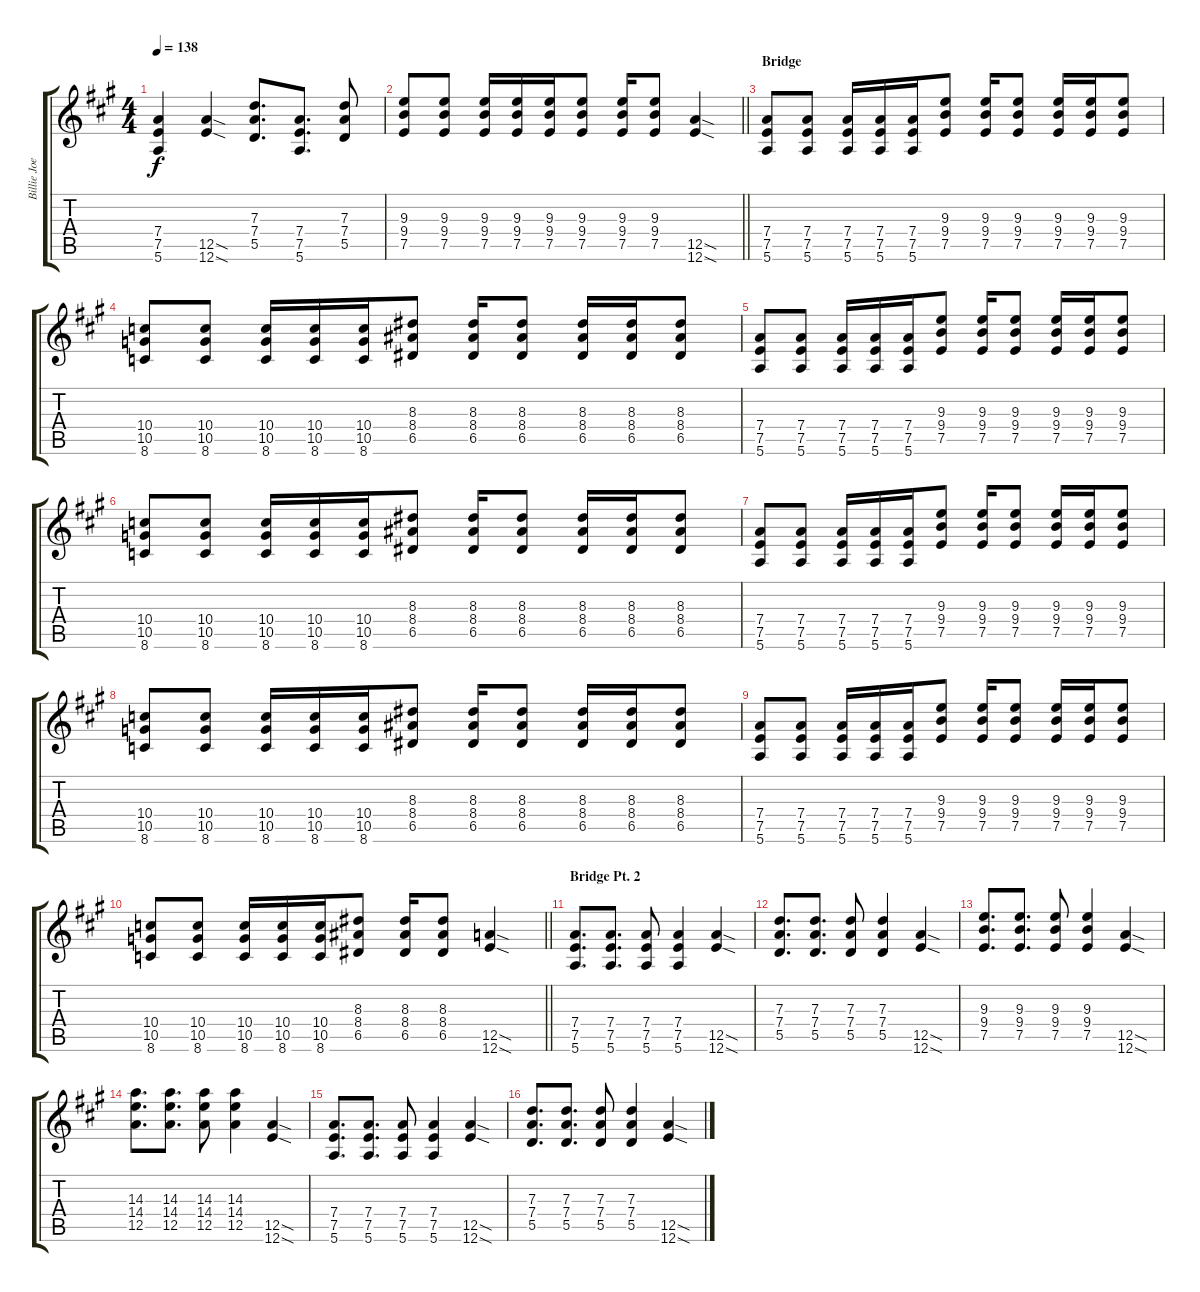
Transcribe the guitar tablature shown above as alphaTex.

\track ("Billie Joe Lead" "Billie Joe") {instrument overdrivenguitar}
\staff {score tabs}
\tuning (E4 B3 G3 D3 A2 E2) {hide}
\ts (4 4)
\tempo 138
\clef g2
\ks a
(7.4 7.5 5.6).4{dy f} (12.5{sod} 12.6{sod}).4 (7.3 7.4 5.5).8{d} (7.4 7.5 5.6).8{d} (7.3 7.4 5.5).8 |
\barLineRight lightlight
(9.3 9.4 7.5).8 (9.3 9.4 7.5).8 (9.3 9.4 7.5).16 (9.3 9.4 7.5).16 (9.3 9.4 7.5).16 (9.3 9.4 7.5).8 (9.3 9.4 7.5).16 (9.3 9.4 7.5).8 (12.5{sod} 12.6{sod}).4 |
\section ("" "Bridge")
(7.4 7.5 5.6).8 (7.4 7.5 5.6).8 (7.4 7.5 5.6).16 (7.4 7.5 5.6).16 (7.4 7.5 5.6).16 (9.3 9.4 7.5).8 (9.3 9.4 7.5).16 (9.3 9.4 7.5).8 (9.3 9.4 7.5).16 (9.3 9.4 7.5).16 (9.3 9.4 7.5).8 |
(10.4 10.5 8.6).8 (10.4 10.5 8.6).8 (10.4 10.5 8.6).16 (10.4 10.5 8.6).16 (10.4 10.5 8.6).16 (8.3 8.4 6.5).8 (8.3 8.4 6.5).16 (8.3 8.4 6.5).8 (8.3 8.4 6.5).16 (8.3 8.4 6.5).16 (8.3 8.4 6.5).8 |
(7.4 7.5 5.6).8 (7.4 7.5 5.6).8 (7.4 7.5 5.6).16 (7.4 7.5 5.6).16 (7.4 7.5 5.6).16 (9.3 9.4 7.5).8 (9.3 9.4 7.5).16 (9.3 9.4 7.5).8 (9.3 9.4 7.5).16 (9.3 9.4 7.5).16 (9.3 9.4 7.5).8 |
(10.4 10.5 8.6).8 (10.4 10.5 8.6).8 (10.4 10.5 8.6).16 (10.4 10.5 8.6).16 (10.4 10.5 8.6).16 (8.3 8.4 6.5).8 (8.3 8.4 6.5).16 (8.3 8.4 6.5).8 (8.3 8.4 6.5).16 (8.3 8.4 6.5).16 (8.3 8.4 6.5).8 |
(7.4 7.5 5.6).8 (7.4 7.5 5.6).8 (7.4 7.5 5.6).16 (7.4 7.5 5.6).16 (7.4 7.5 5.6).16 (9.3 9.4 7.5).8 (9.3 9.4 7.5).16 (9.3 9.4 7.5).8 (9.3 9.4 7.5).16 (9.3 9.4 7.5).16 (9.3 9.4 7.5).8 |
(10.4 10.5 8.6).8 (10.4 10.5 8.6).8 (10.4 10.5 8.6).16 (10.4 10.5 8.6).16 (10.4 10.5 8.6).16 (8.3 8.4 6.5).8 (8.3 8.4 6.5).16 (8.3 8.4 6.5).8 (8.3 8.4 6.5).16 (8.3 8.4 6.5).16 (8.3 8.4 6.5).8 |
(7.4 7.5 5.6).8 (7.4 7.5 5.6).8 (7.4 7.5 5.6).16 (7.4 7.5 5.6).16 (7.4 7.5 5.6).16 (9.3 9.4 7.5).8 (9.3 9.4 7.5).16 (9.3 9.4 7.5).8 (9.3 9.4 7.5).16 (9.3 9.4 7.5).16 (9.3 9.4 7.5).8 |
\barLineRight lightlight
(10.4 10.5 8.6).8 (10.4 10.5 8.6).8 (10.4 10.5 8.6).16 (10.4 10.5 8.6).16 (10.4 10.5 8.6).16 (8.3 8.4 6.5).8 (8.3 8.4 6.5).16 (8.3 8.4 6.5).8 (12.5{sod} 12.6{sod}).4 |
\section ("" "Bridge Pt. 2")
(7.4 7.5 5.6).8{d} (7.4 7.5 5.6).8{d} (7.4 7.5 5.6).8 (7.4 7.5 5.6).4 (12.5{sod} 12.6{sod}).4 |
(7.3 7.4 5.5).8{d} (7.3 7.4 5.5).8{d} (7.3 7.4 5.5).8 (7.3 7.4 5.5).4 (12.5{sod} 12.6{sod}).4 |
(9.3 9.4 7.5).8{d} (9.3 9.4 7.5).8{d} (9.3 9.4 7.5).8 (9.3 9.4 7.5).4 (12.5{sod} 12.6{sod}).4 |
(14.3 14.4 12.5).8{d} (14.3 14.4 12.5).8{d} (14.3 14.4 12.5).8 (14.3 14.4 12.5).4 (12.5{sod} 12.6{sod}).4 |
(7.4 7.5 5.6).8{d} (7.4 7.5 5.6).8{d} (7.4 7.5 5.6).8 (7.4 7.5 5.6).4 (12.5{sod} 12.6{sod}).4 |
(7.3 7.4 5.5).8{d} (7.3 7.4 5.5).8{d} (7.3 7.4 5.5).8 (7.3 7.4 5.5).4 (12.5{sod} 12.6{sod}).4
